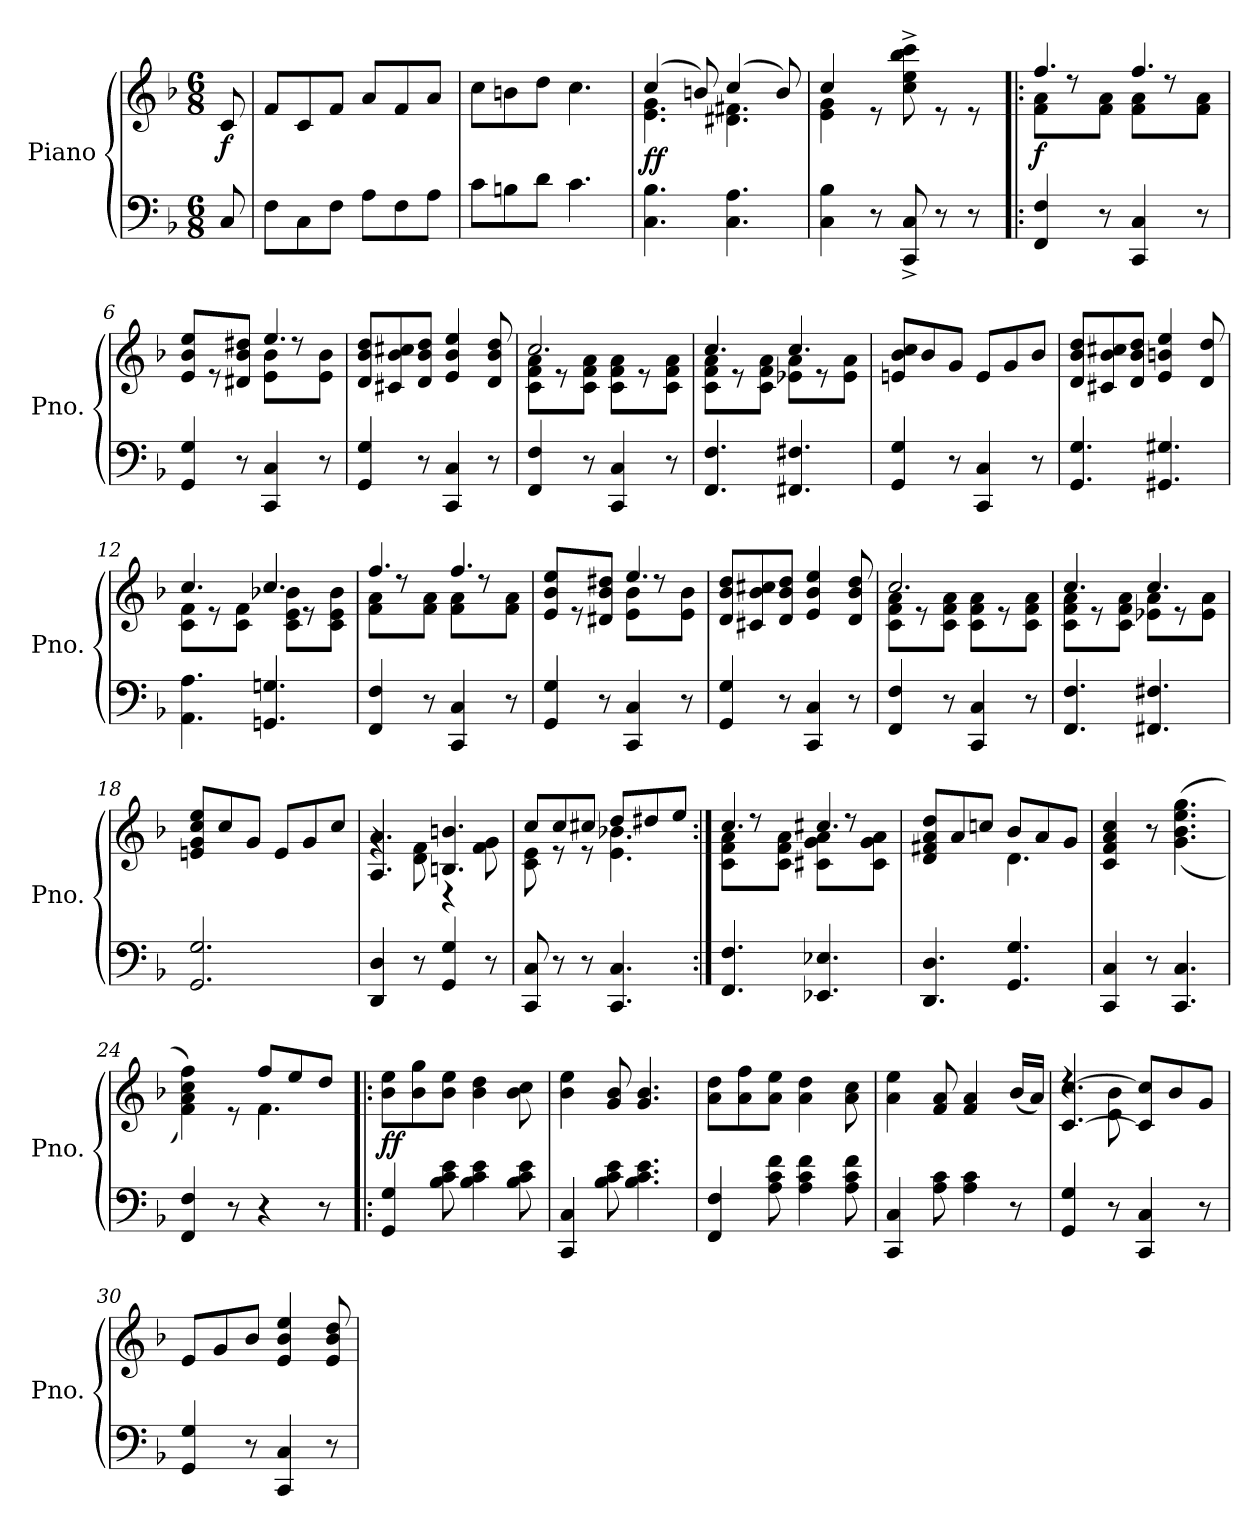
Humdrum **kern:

**kern	**kern	**dynam
*part1	*part1	*part1
*staff2	*staff1	*staff1/2
*I"Piano	*	*
*I'Pno.	*	*
*clefF4	*clefG2	*
*k[b-]	*k[b-]	*
*M6/8	*M6/8	*
=	=	=
!	!	!LO:DY:b
8C/	8c/	f
=1	=1	=1
8F\L	8f/L	.
8C\	8c/	.
8F\J	8f/J	.
8A\L	8a/L	.
8F\	8f/	.
8A\J	8a/J	.
=2	=2	=2
8c\L	8cc\L	.
8Bn\	8bn\	.
8d\J	8dd\J	.
4.c\	4.cc\	.
=3	=3	=3
*	*^	*
!	!	!	!LO:DY:b
4.C\ 4.B-\	(>4cc/	4.e\ 4.g\	ff
.	8bn/)	.	.
4.C\ 4.A\	(>4cc/	4.d#X\ 4.f#X\	.
.	8b/)	.	.
=4	=4	=4	=4
4C\ 4B-\	4cc/	4e\ 4g\	.
8r	8re	2ryy	.
8CC/^ 8C/^	8cc\^ 8ee\^ 8bb-\^ 8ccc\^	.	.
8r	8re	.	.
8r	8re	.	.
!!LO:LB:g=z	!!
=5!|:	=5!|:	=5!|:	=5!|:
!	!	!	!LO:DY:b
4FF/ 4F/	4.ff/	8f\ 8a\L	f
.	.	8rdd	.
8r	.	8f\ 8a\J	.
4CC/ 4C/	4.ff/	8f\ 8a\L	.
.	.	8rdd	.
8r	.	8f\ 8a\J	.
=6	=6	=6	=6
4GG/ 4G/	8e/ 8b-/ 8ee/L	4.ryy	.
.	8re	.	.
8r	8d#X/ 8b-/ 8dd#X/J	.	.
4CC/ 4C/	4.ee/	8e\ 8b-\L	.
.	.	8rdd	.
8r	.	8e\ 8b-\J	.
*	*v	*v	*
=7	=7	=7
4GG/ 4G/	8d/ 8b-/ 8dd/L	.
.	8c#X/ 8b-/ 8cc#X/	.
8r	8d/ 8b-/ 8dd/J	.
4CC/ 4C/	4e/ 4b-/ 4ee/	.
8r	8d/ 8b-/ 8dd/	.
=8	=8	=8
*	*^	*
4FF/ 4F/	2.cc/	8c\ 8f\ 8a\L	.
.	.	8r	.
8r	.	8c\ 8f\ 8a\J	.
4CC/ 4C/	.	8c\ 8f\ 8a\L	.
.	.	8r	.
8r	.	8c\ 8f\ 8a\J	.
!!LO:LB:g=z	!!
=9	=9	=9	=9
4.FF/ 4.F/	4.cc/	8c\ 8f\ 8a\L	.
.	.	8r	.
.	.	8c\ 8f\ 8a\J	.
4.FF#X/ 4.F#X/	4.cc/	8e-X\ 8a\L	.
.	.	8r	.
.	.	8e-\ 8a\J	.
*	*v	*v	*
=10	=10	=10
4GG/ 4G/	8en/ 8b-/ 8cc/L	.
.	8b-/	.
8r	8g/J	.
4CC/ 4C/	8e/L	.
.	8g/	.
8r	8b-/J	.
=11	=11	=11
4.GG/ 4.G/	8d/ 8b-/ 8dd/L	.
.	8c#X/ 8b-/ 8cc#X/	.
.	8d/ 8b-/ 8dd/J	.
4.GG#X/ 4.G#X/	4e/ 4bn/ 4ee/	.
.	8d/ 8dd/	.
=12	=12	=12
*	*^	*
4.AA\ 4.A\	4.cc/	8c\ 8f\L	.
.	.	8r	.
.	.	8c\ 8f\J	.
4.GGn/ 4.Gn/	4.cc/	8c\ 8e\ 8b-X\L	.
.	.	8r	.
.	.	8c\ 8e\ 8b-\J	.
!!LO:LB:g=z	!!
=13	=13	=13	=13
4FF/ 4F/	4.ff/	8f\ 8a\L	.
.	.	8rdd	.
8r	.	8f\ 8a\J	.
4CC/ 4C/	4.ff/	8f\ 8a\L	.
.	.	8rdd	.
8r	.	8f\ 8a\J	.
=14	=14	=14	=14
4GG/ 4G/	8e/ 8b-/ 8ee/L	4.ryy	.
.	8re	.	.
8r	8d#X/ 8b-/ 8dd#X/J	.	.
4CC/ 4C/	4.ee/	8e\ 8b-\L	.
.	.	8rdd	.
8r	.	8e\ 8b-\J	.
*	*v	*v	*
=15	=15	=15
4GG/ 4G/	8d/ 8b-/ 8dd/L	.
.	8c#X/ 8b-/ 8cc#X/	.
8r	8d/ 8b-/ 8dd/J	.
4CC/ 4C/	4e/ 4b-/ 4ee/	.
8r	8d/ 8b-/ 8dd/	.
=16	=16	=16
*	*^	*
4FF/ 4F/	2.cc/	8c\ 8f\ 8a\L	.
.	.	8r	.
8r	.	8c\ 8f\ 8a\J	.
4CC/ 4C/	.	8c\ 8f\ 8a\L	.
.	.	8r	.
8r	.	8c\ 8f\ 8a\J	.
!!LO:LB:g=z	!!
=17	=17	=17	=17
4.FF/ 4.F/	4.cc/	8c\ 8f\ 8a\L	.
.	.	8r	.
.	.	8c\ 8f\ 8a\J	.
4.FF#X/ 4.F#X/	4.cc/	8e-X\ 8a\L	.
.	.	8r	.
.	.	8e-\ 8a\J	.
*	*v	*v	*
=18	=18	=18
2.GG/ 2.G/	8en/ 8g/ 8cc/ 8ee/L	.
.	8cc/	.
.	8g/J	.
.	8e/L	.
.	8g/	.
.	8cc/J	.
=19	=19	=19
*	*^	*
4DD/ 4D/	4.A/ 4.a/	4rg	.
8r	.	8d\ 8f\	.
4GG/ 4G/	4.Bn/ 4.bn/	4r	.
8r	.	8f\ 8g\	.
=20	=20	=20	=20
8CC/ 8C/	8cc/L	8c\ 8e\	.
8r	8cc/	8r	.
8r	8cc#X/J	8r	.
4.CC/ 4.C/	8dd/L	4.e\ 4.b-X\	.
.	8dd#X/	.	.
.	8ee/J	.	.
!!LO:LB:g=z	!!
=21:|!	=21:|!	=21:|!	=21:|!
4.FF/ 4.F/	4.cc/	8c\ 8f\ 8a\L	.
.	.	8rdd	.
.	.	8c\ 8f\ 8a\J	.
4.EE-X/ 4.E-X/	4.cc#X/	8c#X\ 8g\ 8a\L	.
.	.	8rdd	.
.	.	8c#\ 8g\ 8a\J	.
=22	=22	=22	=22
4.DD/ 4.D/	8d/ 8f#X/ 8a/ 8dd/L	4.ryy	.
.	8a/	.	.
.	8ccn/J	.	.
4.GG/ 4.G/	8b-/L	4.d\	.
.	8a/	.	.
.	8g/J	.	.
*	*v	*v	*
=23	=23	=23
4CC/ 4C/	4c/ 4f/ 4a/ 4cc/	.
8r	8r	.
4.CC/ 4.C/	(<(>4.g\ 4.b-\ 4.ee\ 4.gg\	.
=24	=24	=24
*	*^	*
4FF/ 4F/	4f\ 4a\ 4cc\ 4ff\))	4.ryy	.
8r	8re	.	.
4r	8ff/L	4.f\	.
.	8ee/	.	.
8r	8dd/J	.	.
*	*v	*v	*
!!LO:PB:g=z
=25!|:	=25!|:	=25!|:
!	!	!LO:DY:b
4GG/ 4G/	8b-\ 8ee\L	ff
.	8b-\ 8gg\	.
8B-\ 8c\ 8e\	8b-\ 8ee\J	.
4B-\ 4c\ 4e\	4b-\ 4dd\	.
8B-\ 8c\ 8e\	8b-\ 8cc\	.
=26	=26	=26
4CC/ 4C/	4b-\ 4ee\	.
8B-\ 8c\ 8e\	8g/ 8b-/	.
4.B-\ 4.c\ 4.e\	4.g/ 4.b-/	.
=27	=27	=27
4FF/ 4F/	8a\ 8dd\L	.
.	8a\ 8ff\	.
8A\ 8c\ 8f\	8a\ 8ee\J	.
4A\ 4c\ 4f\	4a\ 4dd\	.
8A\ 8c\ 8f\	8a\ 8cc\	.
=28	=28	=28
4CC/ 4C/	4a\ 4ee\	.
8A\ 8c\	8f/ 8a/	.
4A\ 4c\	4f/ 4a/	.
8r	(<16b-/LL	.
.	16a/JJ)	.
=29	=29	=29
*	*^	*
4GG/ 4G/	[4.c/ [4.cc/	4rdd	.
8r	.	8e\ 8b-\	.
4CC/ 4C/	8c/] 8cc/]L	4.ryy	.
.	8b-/	.	.
8r	8g/J	.	.
*	*v	*v	*
!!LO:LB:g=z
=30	=30	=30
4GG/ 4G/	8e/L	.
.	8g/	.
8r	8b-/J	.
4CC/ 4C/	4e/ 4b-/ 4ee/	.
8r	8e/ 8b-/ 8dd/	.
=	=	=
*-	*-	*-
